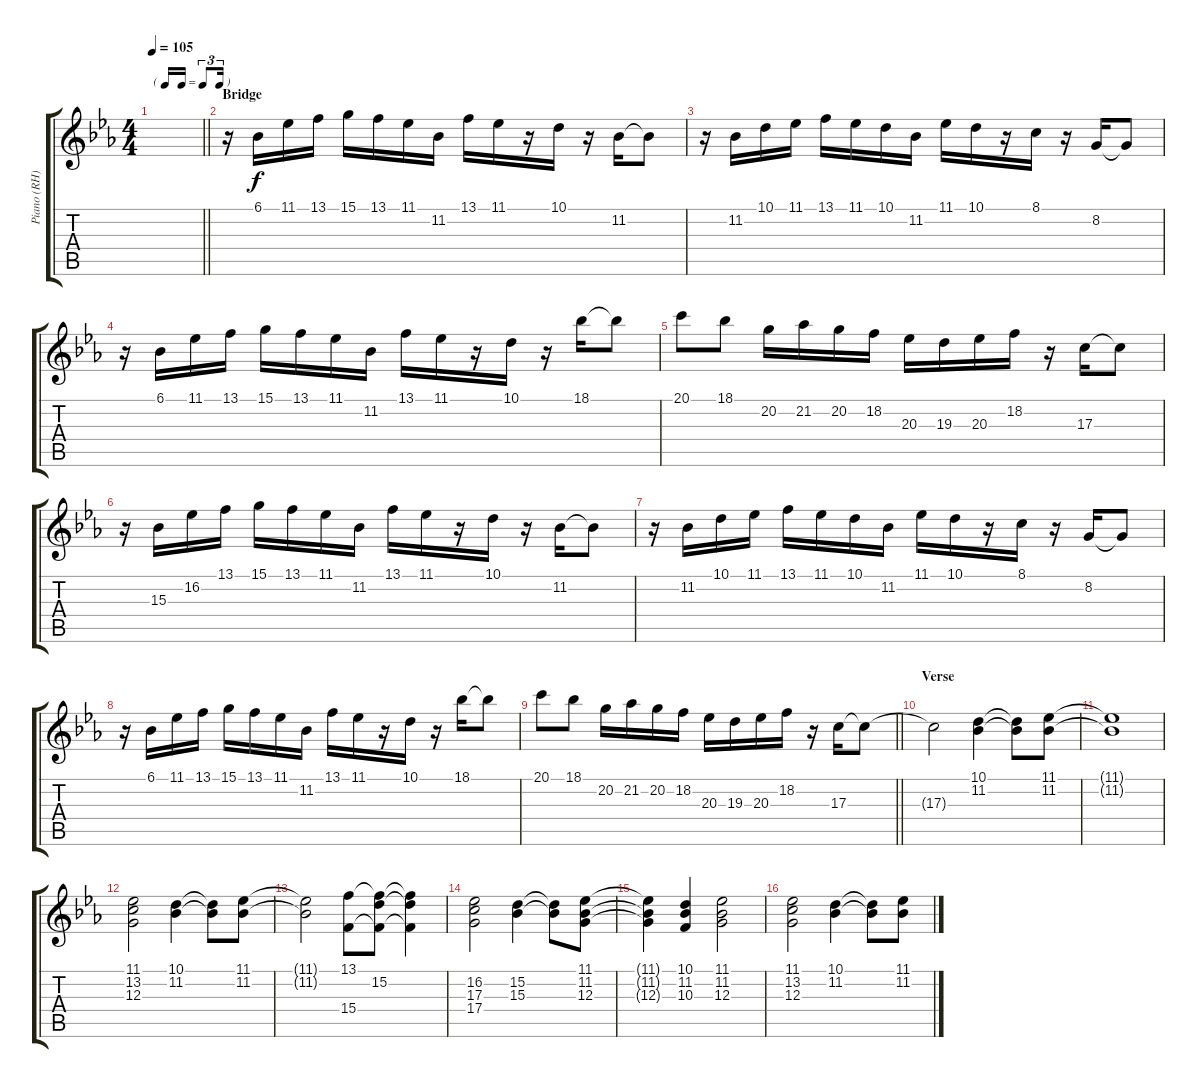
\track ("Piano (RH)" "Piano (RH)") {instrument electricpiano1}
\staff {score tabs}
\tuning (E4 B3 G3 D3 A2 E2) {hide}
\ts (4 4)
\tf triplet16th
\tempo 105
\clef g2
\barLineRight lightlight
\ks eb
|
\section ("" "Bridge")
r.16 6.1.16 11.1.16 13.1.16 15.1.16 13.1.16 11.1.16 11.2.16 13.1.16 11.1.16 r.16 10.1.16 r.16 11.2.16 11.2{t}.8 |
r.16 11.2.16 10.1.16 11.1.16 13.1.16 11.1.16 10.1.16 11.2.16 11.1.16 10.1.16 r.16 8.1.16 r.16 8.2.16 8.2{t}.8 |
r.16 6.1.16 11.1.16 13.1.16 15.1.16 13.1.16 11.1.16 11.2.16 13.1.16 11.1.16 r.16 10.1.16 r.16 18.1.16 18.1{t}.8 |
20.1.8 18.1.8 20.2.16 21.2.16 20.2.16 18.2.16 20.3.16 19.3.16 20.3.16 18.2.16 r.16 17.3.16 17.3{t}.8 |
r.16 15.3.16 16.2.16 13.1.16 15.1.16 13.1.16 11.1.16 11.2.16 13.1.16 11.1.16 r.16 10.1.16 r.16 11.2.16 11.2{t}.8 |
r.16 11.2.16 10.1.16 11.1.16 13.1.16 11.1.16 10.1.16 11.2.16 11.1.16 10.1.16 r.16 8.1.16 r.16 8.2.16 8.2{t}.8 |
r.16 6.1.16 11.1.16 13.1.16 15.1.16 13.1.16 11.1.16 11.2.16 13.1.16 11.1.16 r.16 10.1.16 r.16 18.1.16 18.1{t}.8 |
\barLineRight lightlight
20.1.8 18.1.8 20.2.16 21.2.16 20.2.16 18.2.16 20.3.16 19.3.16 20.3.16 18.2.16 r.16 17.3.16 17.3{t}.8 |
\section ("" "Verse")
17.3{t}.2 (10.1 11.2).4 (10.1{t} 11.2{t}).8 (11.1 11.2).8 |
(11.1{t} 11.2{t}).1 |
(11.1 13.2 12.3).2 (10.1 11.2).4 (10.1{t} 11.2{t}).8 (11.1 11.2).8 |
(11.1{t} 11.2{t}).2 (13.1 15.4).8 (13.1{t} 15.2 15.4{t}).8 (13.1{t} 15.2{t} 15.4{t}).4 |
(16.2 17.3 17.4).2 (15.2 15.3).4 (15.2{t} 15.3{t}).8 (11.1 11.2 12.3).8 |
(11.1{t} 11.2{t} 12.3{t}).4 (10.1 11.2 10.3).4 (11.1 11.2 12.3).2 |
(11.1 13.2 12.3).2 (10.1 11.2).4 (10.1{t} 11.2{t}).8 (11.1 11.2).8
